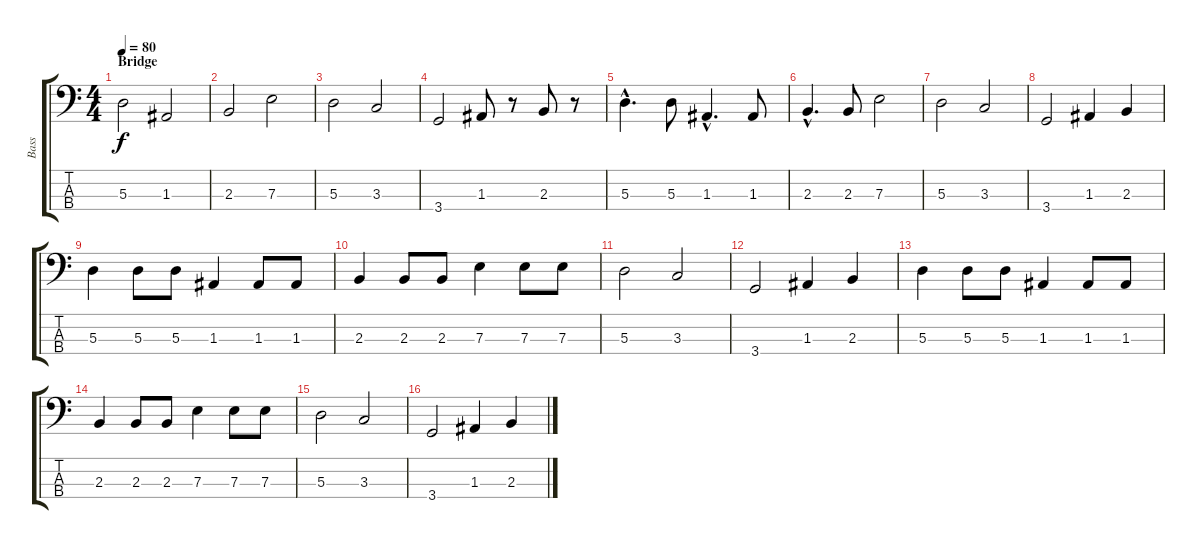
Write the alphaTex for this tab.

\track ("Bass" "Bass") {instrument electricbassfinger}
\staff {score tabs}
\tuning (G2 D2 A1 E1) {hide}
\ts (4 4)
\section ("" "Bridge")
\tempo 80
\clef f4
\ks c
5.3.2{dy f} 1.3.2 |
2.3.2 7.3.2 |
5.3.2 3.3.2 |
3.4.2 1.3.8 r.8 2.3.8 r.8 |
5.3{hac}.4{d} 5.3.8 1.3{hac}.4{d} 1.3.8 |
2.3{hac}.4{d} 2.3.8 7.3.2 |
5.3.2 3.3.2 |
3.4.2 1.3.4 2.3.4 |
5.3.4 5.3.8 5.3.8 1.3.4 1.3.8 1.3.8 |
2.3.4 2.3.8 2.3.8 7.3.4 7.3.8 7.3.8 |
5.3.2 3.3.2 |
3.4.2 1.3.4 2.3.4 |
5.3.4 5.3.8 5.3.8 1.3.4 1.3.8 1.3.8 |
2.3.4 2.3.8 2.3.8 7.3.4 7.3.8 7.3.8 |
5.3.2 3.3.2 |
3.4.2 1.3.4 2.3.4
